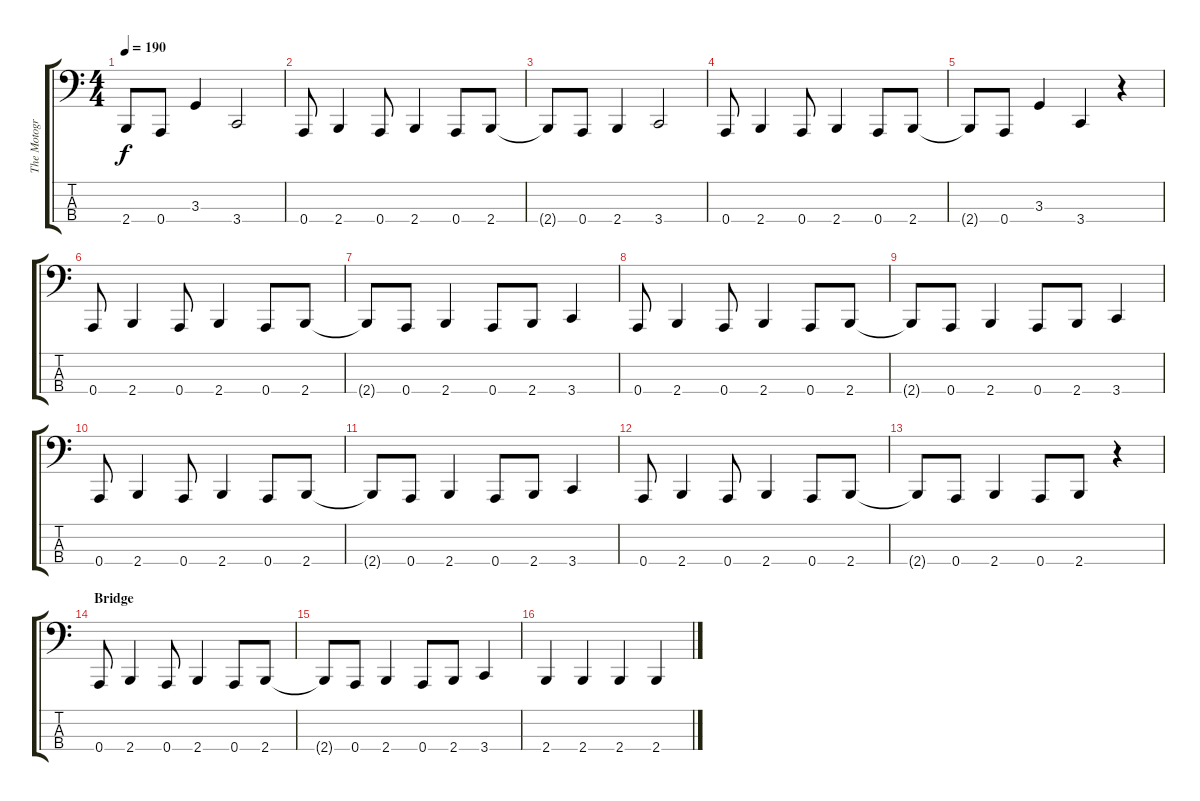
\track ("The Motograter" "The Motogr") {instrument slapbass2}
\staff {score tabs}
\tuning (D2 A1 E1 A0) {hide}
\ts (4 4)
\tempo 190
\clef f4
\ks c
2.4{t}.8{dy f} 0.4.8 3.3.4 3.4.2 |
0.4.8 2.4.4 0.4.8 2.4.4 0.4.8 2.4.8 |
2.4{t}.8 0.4.8 2.4.4 3.4.2 |
0.4.8 2.4.4 0.4.8 2.4.4 0.4.8 2.4.8 |
2.4{t}.8 0.4.8 3.3.4 3.4.4 r.4 |
0.4.8 2.4.4 0.4.8 2.4.4 0.4.8 2.4.8 |
2.4{t}.8 0.4.8 2.4.4 0.4.8 2.4.8 3.4.4 |
0.4.8 2.4.4 0.4.8 2.4.4 0.4.8 2.4.8 |
2.4{t}.8 0.4.8 2.4.4 0.4.8 2.4.8 3.4.4 |
0.4.8 2.4.4 0.4.8 2.4.4 0.4.8 2.4.8 |
2.4{t}.8 0.4.8 2.4.4 0.4.8 2.4.8 3.4.4 |
0.4.8 2.4.4 0.4.8 2.4.4 0.4.8 2.4.8 |
2.4{t}.8 0.4.8 2.4.4 0.4.8 2.4.8 r.4 |
\section ("" "Bridge")
0.4.8 2.4.4 0.4.8 2.4.4 0.4.8 2.4.8 |
2.4{t}.8 0.4.8 2.4.4 0.4.8 2.4.8 3.4.4 |
2.4.4 2.4.4 2.4.4 2.4.4
